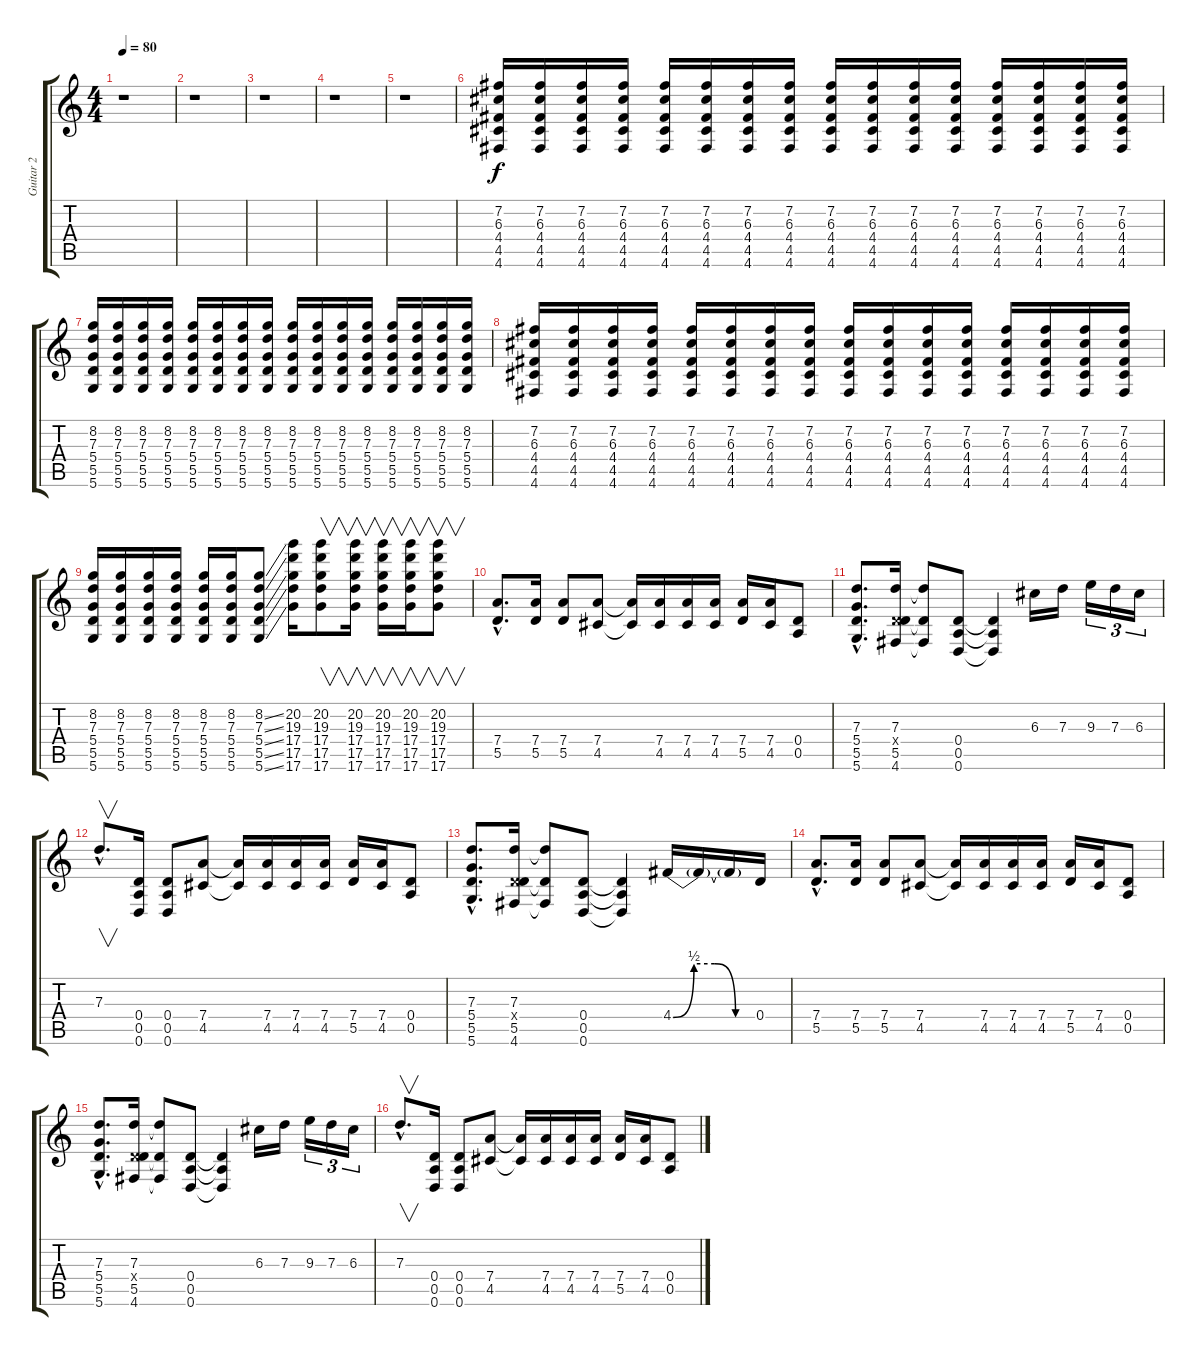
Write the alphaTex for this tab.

\track ("Guitar 2" "Guitar 2") {instrument distortionguitar}
\staff {score tabs}
\tuning (E4 B3 G3 D3 A2 D2) {hide}
\ts (4 4)
\tempo 80
\clef g2
\ks c
r.1{dy f} |
r.1 |
r.1 |
r.1 |
r.1 |
(7.2 6.3 4.4 4.5 4.6).16 (7.2 6.3 4.4 4.5 4.6).16 (7.2 6.3 4.4 4.5 4.6).16 (7.2 6.3 4.4 4.5 4.6).16 (7.2 6.3 4.4 4.5 4.6).16 (7.2 6.3 4.4 4.5 4.6).16 (7.2 6.3 4.4 4.5 4.6).16 (7.2 6.3 4.4 4.5 4.6).16 (7.2 6.3 4.4 4.5 4.6).16 (7.2 6.3 4.4 4.5 4.6).16 (7.2 6.3 4.4 4.5 4.6).16 (7.2 6.3 4.4 4.5 4.6).16 (7.2 6.3 4.4 4.5 4.6).16 (7.2 6.3 4.4 4.5 4.6).16 (7.2 6.3 4.4 4.5 4.6).16 (7.2 6.3 4.4 4.5 4.6).16 |
(8.2 7.3 5.4 5.5 5.6).16 (8.2 7.3 5.4 5.5 5.6).16 (8.2 7.3 5.4 5.5 5.6).16 (8.2 7.3 5.4 5.5 5.6).16 (8.2 7.3 5.4 5.5 5.6).16 (8.2 7.3 5.4 5.5 5.6).16 (8.2 7.3 5.4 5.5 5.6).16 (8.2 7.3 5.4 5.5 5.6).16 (8.2 7.3 5.4 5.5 5.6).16 (8.2 7.3 5.4 5.5 5.6).16 (8.2 7.3 5.4 5.5 5.6).16 (8.2 7.3 5.4 5.5 5.6).16 (8.2 7.3 5.4 5.5 5.6).16 (8.2 7.3 5.4 5.5 5.6).16 (8.2 7.3 5.4 5.5 5.6).16 (8.2 7.3 5.4 5.5 5.6).16 |
(7.2 6.3 4.4 4.5 4.6).16 (7.2 6.3 4.4 4.5 4.6).16 (7.2 6.3 4.4 4.5 4.6).16 (7.2 6.3 4.4 4.5 4.6).16 (7.2 6.3 4.4 4.5 4.6).16 (7.2 6.3 4.4 4.5 4.6).16 (7.2 6.3 4.4 4.5 4.6).16 (7.2 6.3 4.4 4.5 4.6).16 (7.2 6.3 4.4 4.5 4.6).16 (7.2 6.3 4.4 4.5 4.6).16 (7.2 6.3 4.4 4.5 4.6).16 (7.2 6.3 4.4 4.5 4.6).16 (7.2 6.3 4.4 4.5 4.6).16 (7.2 6.3 4.4 4.5 4.6).16 (7.2 6.3 4.4 4.5 4.6).16 (7.2 6.3 4.4 4.5 4.6).16 |
(8.2 7.3 5.4 5.5 5.6).16 (8.2 7.3 5.4 5.5 5.6).16 (8.2 7.3 5.4 5.5 5.6).16 (8.2 7.3 5.4 5.5 5.6).16 (8.2 7.3 5.4 5.5 5.6).16 (8.2 7.3 5.4 5.5 5.6).16 (8.2{ss} 7.3{ss} 5.4{ss} 5.5{ss} 5.6{ss}).8 (20.2 19.3 17.4 17.5 17.6).16 (20.2 19.3 17.4 17.5 17.6).8{v} (20.2 19.3 17.4 17.5 17.6).16{v} (20.2 19.3 17.4 17.5 17.6).16{v} (20.2 19.3 17.4 17.5 17.6).16{v} (20.2 19.3 17.4 17.5 17.6).8{v} |
(7.4{hac} 5.5{hac}).8{d} (7.4 5.5).16 (7.4 5.5).8 (7.4 4.5).8 (7.4{t} 4.5{t}).16 (7.4 4.5).16 (7.4 4.5).16 (7.4 4.5).16 (7.4 5.5).16 (7.4 4.5).16 (0.4 0.5).8 |
(7.3{hac} 5.4{hac} 5.5{hac} 5.6{hac}).8{d} (7.3 0.4{x} 5.5 4.6).16 (7.3{t} 5.5{t} 4.6{t}).8 (0.4 0.5 0.6).8 (0.4{t} 0.5{t} 0.6{t}).4 6.3.16 7.3.16 9.3.16{tu (3 2)} 7.3.16{tu (3 2)} 6.3.16{tu (3 2)} |
7.3{hac}.8{v d} (0.4 0.5 0.6).16 (0.4 0.5 0.6).8 (7.4 4.5).8 (7.4{t} 4.5{t}).16 (7.4 4.5).16 (7.4 4.5).16 (7.4 4.5).16 (7.4 5.5).16 (7.4 4.5).16 (0.4 0.5).8 |
(7.3{hac} 5.4{hac} 5.5{hac} 5.6{hac}).8{d} (7.3 0.4{x} 5.5 4.6).16 (7.3{t} 5.5{t} 4.6{t}).8 (0.4 0.5 0.6).8 (0.4{t} 0.5{t} 0.6{t}).4 4.4{be (custom 0 0 15 2 30 2 45 0 60 0)}.16 4.4{t}.16 4.4{t}.16 0.4.16 |
(7.4{hac} 5.5{hac}).8{d} (7.4 5.5).16 (7.4 5.5).8 (7.4 4.5).8 (7.4{t} 4.5{t}).16 (7.4 4.5).16 (7.4 4.5).16 (7.4 4.5).16 (7.4 5.5).16 (7.4 4.5).16 (0.4 0.5).8 |
(7.3{hac} 5.4{hac} 5.5{hac} 5.6{hac}).8{d} (7.3 0.4{x} 5.5 4.6).16 (7.3{t} 5.5{t} 4.6{t}).8 (0.4 0.5 0.6).8 (0.4{t} 0.5{t} 0.6{t}).4 6.3.16 7.3.16 9.3.16{tu (3 2)} 7.3.16{tu (3 2)} 6.3.16{tu (3 2)} |
7.3{hac}.8{v d} (0.4 0.5 0.6).16 (0.4 0.5 0.6).8 (7.4 4.5).8 (7.4{t} 4.5{t}).16 (7.4 4.5).16 (7.4 4.5).16 (7.4 4.5).16 (7.4 5.5).16 (7.4 4.5).16 (0.4 0.5).8
